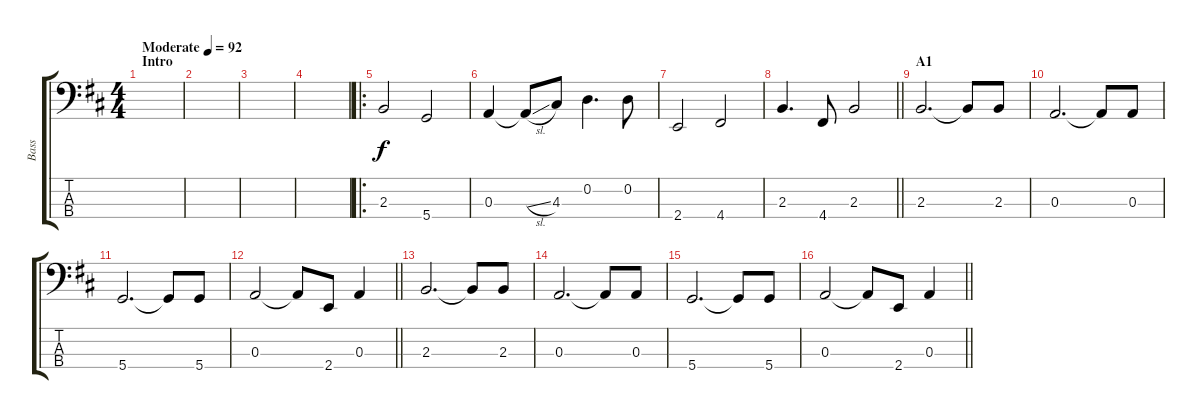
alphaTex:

\track ("Bass" "Bass") {instrument electricbassfinger}
\staff {score tabs}
\tuning (G2 D2 A1 D1) {hide}
\ts (4 4)
\section ("" "Intro")
\tempo (92 "Moderate")
\clef f4
\ks d
|
|
|
|
\ro
2.3.2 5.4.2 |
0.3.4 0.3{sl t}.8 4.3.8 0.2.4{d} 0.2.8 |
2.4.2 4.4.2 |
\barLineRight lightlight
2.3.4{d} 4.4.8 2.3.2 |
\section ("" "A1")
2.3.2{d} 2.3{t}.8 2.3.8 |
0.3.2{d} 0.3{t}.8 0.3.8 |
5.4.2{d} 5.4{t}.8 5.4.8 |
\barLineRight lightlight
0.3.2 0.3{t}.8 2.4.8 0.3.4 |
2.3.2{d} 2.3{t}.8 2.3.8 |
0.3.2{d} 0.3{t}.8 0.3.8 |
5.4.2{d} 5.4{t}.8 5.4.8 |
\barLineRight lightlight
0.3.2 0.3{t}.8 2.4.8 0.3.4
